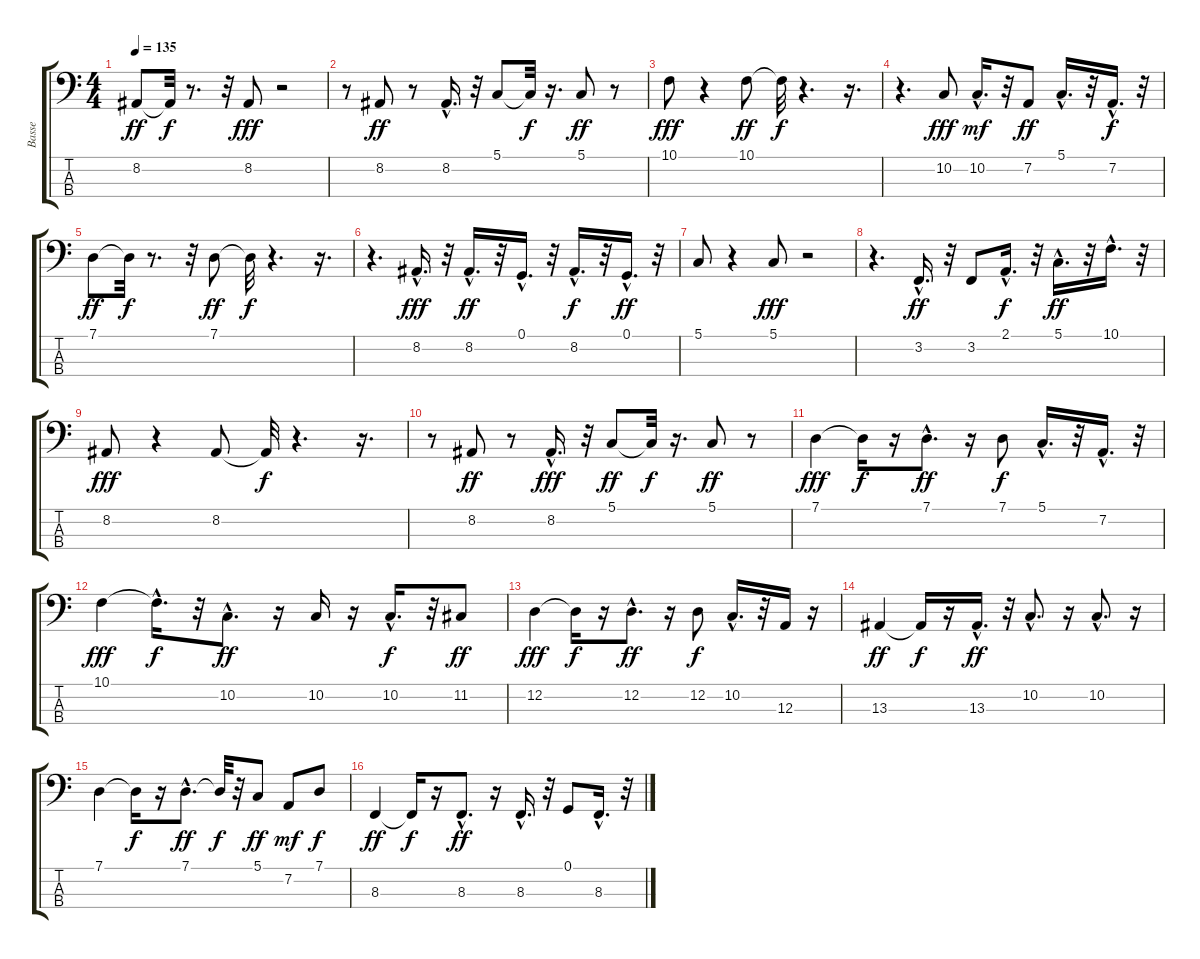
\track ("Basse" "Basse") {instrument electricbassfinger}
\staff {score tabs}
\tuning (G1 D1 A0 E0) {hide}
\ts (4 4)
\tempo 135
\clef f4
\ks c
8.2.8{dy ff} 8.2{t}.32{dy f} r.8{d} r.32 8.2.8{dy fff} r.2 |
r.8 8.2.8{dy ff} r.8 8.2{hac}.16{d} r.32 5.1.8 5.1{t}.32{dy f} r.16{d} 5.1.8{dy ff} r.8 |
10.1.8{dy fff} r.4 10.1.8{dy ff} 10.1{t}.32{dy f} r.4{d} r.16{d} |
r.4{d} 10.2.8{dy fff} 10.2{hac}.16{d dy mf} r.32 7.2.8{dy ff} 5.1{hac}.16{d} r.32 7.2{hac}.16{d dy f} r.32 |
7.1.8{dy ff} 7.1{t}.32{dy f} r.8{d} r.32 7.1.8{dy ff} 7.1{t}.32{dy f} r.4{d} r.16{d} |
r.4{d} 8.2{hac}.16{d dy fff} r.32 8.2{hac}.16{d dy ff} r.32 0.1{hac}.16{d} r.32 8.2{hac}.16{d dy f} r.32 0.1{hac}.16{d dy ff} r.32 |
5.1.8 r.4 5.1.8{dy fff} r.2 |
r.4{d} 3.2{hac}.16{d dy ff} r.32 3.2.8 2.1{hac}.16{d dy f} r.32 5.1{hac}.16{d dy ff} r.32 10.1{hac}.16{d} r.32 |
8.2.8{dy fff} r.4 8.2.8 8.2{t}.32{dy f} r.4{d} r.16{d} |
r.8 8.2.8{dy ff} r.8 8.2{hac}.16{d dy fff} r.32 5.1.8{dy ff} 5.1{t}.32{dy f} r.16{d} 5.1.8{dy ff} r.8 |
7.1.4{dy fff} 7.1{t}.16{dy f} r.16 7.1{hac}.8{d dy ff} r.16 7.1.8{dy f} 5.1{hac}.16{d} r.32 7.2{hac}.16{d} r.32 |
10.1.4{dy fff} 10.1{hac t}.16{d dy f} r.32 10.2{hac}.8{d dy ff} r.16 10.2.16 r.16 10.2{hac}.16{d dy f} r.32 11.2.8{dy ff} |
12.2.4{dy fff} 12.2{t}.16{dy f} r.16 12.2{hac}.8{d dy ff} r.16 12.2.8{dy f} 10.2{hac}.16{d} r.32 12.3.16 r.16 |
13.3.4{dy ff} 13.3{t}.16{dy f} r.16 13.3{hac}.16{d dy ff} r.32 10.2{hac}.8{d} r.16 10.2{hac}.8{d} r.16 |
7.1.4 7.1{t}.16{dy f} r.16 7.1{hac}.8{d dy ff} 7.1{t}.32{dy f} r.32 5.1.8{dy ff} 7.2.8{dy mf} 7.1.8{dy f} |
8.3.4{dy ff} 8.3{t}.16{dy f} r.16 8.3{hac}.8{d dy ff} r.16 8.3{hac}.16{d} r.32 0.1.8 8.3{hac}.16{d} r.32
